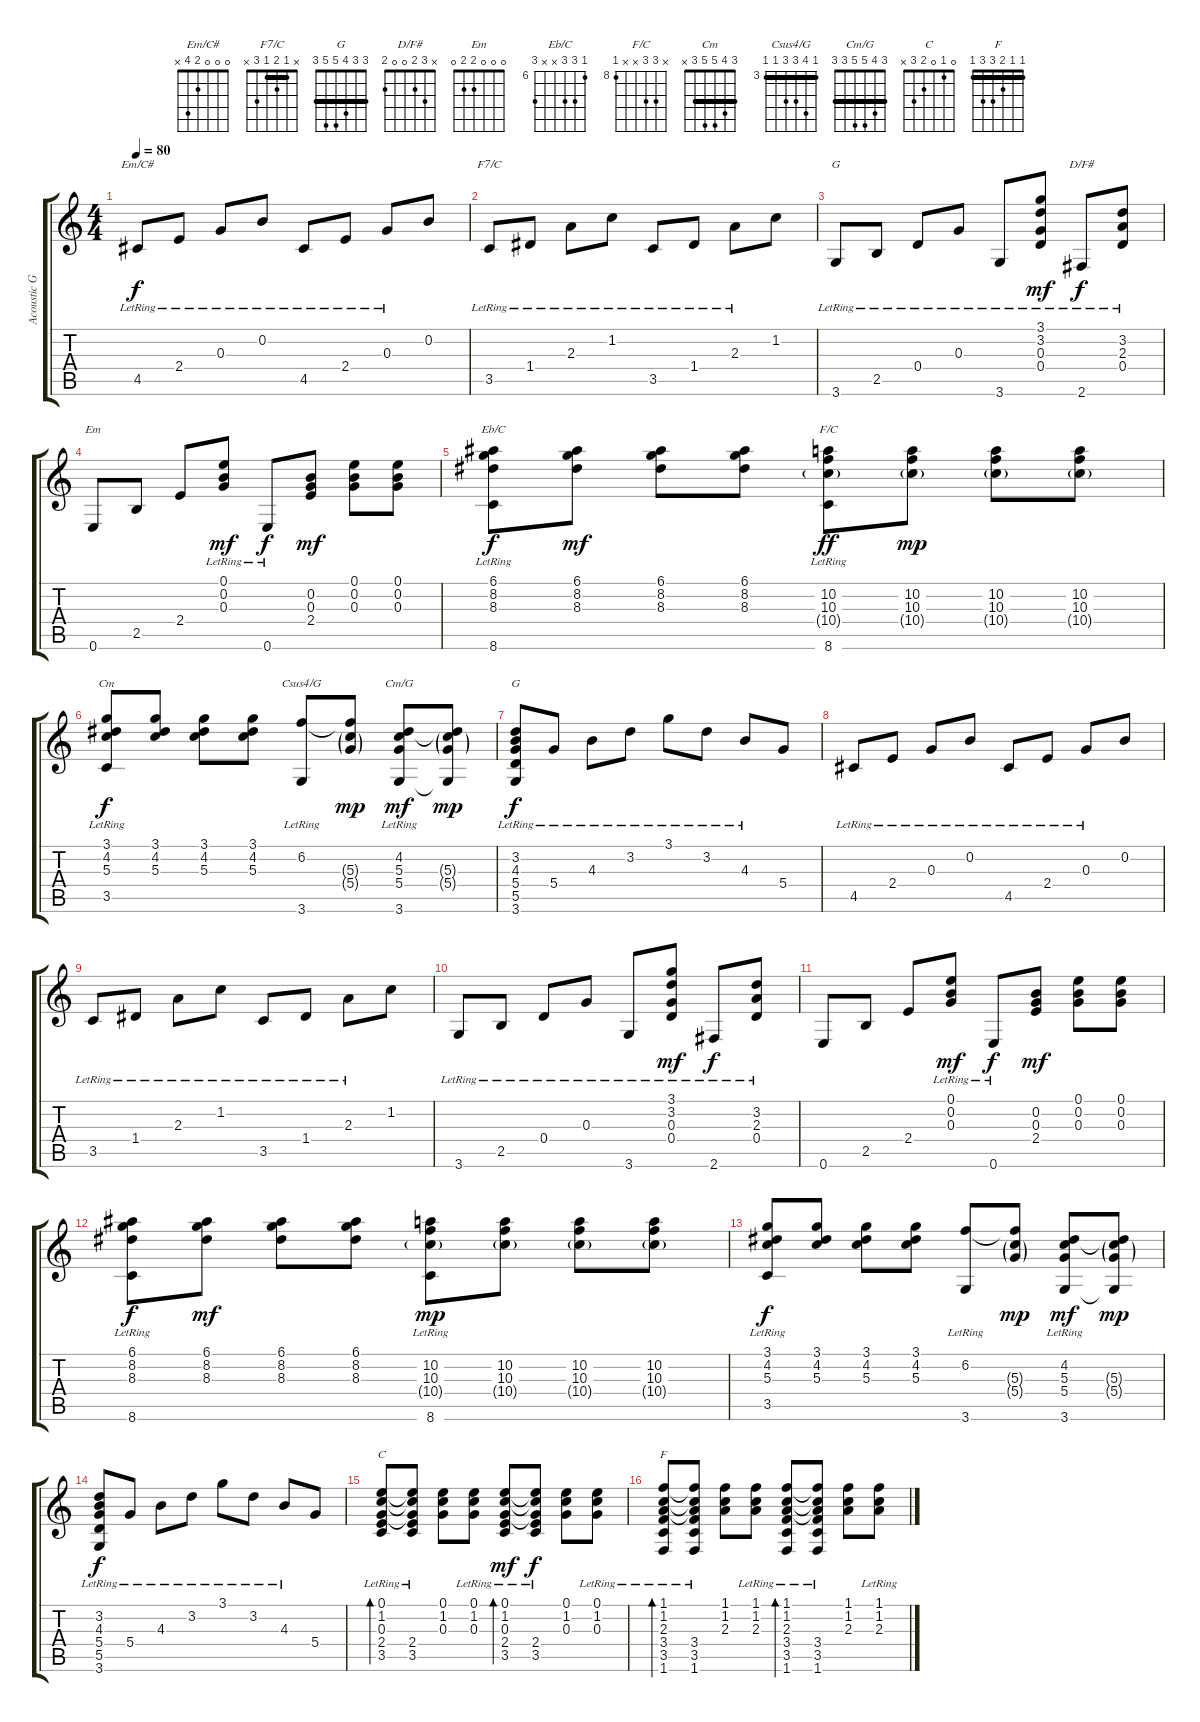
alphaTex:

\track ("Acoustic Guitar" "Acoustic G") {instrument acousticguitarsteel}
\staff {score tabs}
\tuning (E4 B3 G3 D3 A2 E2) {hide}
\chord ("Em/C#" 0 0 0 2 4 x)
\chord ("F7/C" x 1 2 1 3 x) {barre 1}
\chord ("G" 3 3 0 0 2 3) {barre 3}
\chord ("D/F#" x 3 2 0 0 2)
\chord ("Em" 0 0 0 2 2 0)
\chord ("Eb/C" 6 8 8 x x 8) {firstfret 6}
\chord ("F/C" x 10 10 x x 8) {firstfret 8}
\chord ("Cm" 3 4 5 5 3 x) {barre 3}
\chord ("Csus4/G" 3 6 5 5 3 3) {firstfret 3 barre 3}
\chord ("Cm/G" 3 4 5 5 3 3) {barre 3}
\chord ("G" 3 3 4 5 5 3) {barre 3}
\chord ("C" 0 1 0 2 3 x)
\chord ("F" 1 1 2 3 3 1) {barre 1}
\ts (4 4)
\section ("" "")
\tempo 80
\clef g2
\ks c
4.5{lr}.8{ch "Em/C#" dy f instrument acousticguitarsteel} 2.4{lr}.8 0.3{lr}.8 0.2{lr}.8 4.5{lr}.8 2.4{lr}.8 0.3{lr}.8 0.2.8 |
3.5{lr}.8{ch "F7/C"} 1.4{lr}.8 2.3{lr}.8 1.2{lr}.8 3.5{lr}.8 1.4{lr}.8 2.3{lr}.8 1.2.8 |
3.6{lr}.8{ch "G"} 2.5{lr}.8 0.4{lr}.8 0.3{lr}.8 3.6{lr}.8 (3.1{lr} 3.2{lr} 0.3{lr} 0.4{lr}).8{dy mf} 2.6{lr}.8{ch "D/F#" dy f} (3.2{lr} 2.3{lr} 0.4).8 |
0.6.8{ch "Em"} 2.5.8 2.4.8 (0.1{lr} 0.2{lr} 0.3{lr}).8{dy mf} 0.6{lr}.8{dy f} (0.2 0.3 2.4).8{dy mf} (0.1 0.2 0.3).8 (0.1 0.2 0.3).8 |
(6.1{lr} 8.2 8.3 8.6{lr}).8{ch "Eb/C" dy f} (6.1 8.2 8.3).8{dy mf} (6.1 8.2 8.3).8 (6.1 8.2 8.3).8 (10.2 10.3 10.4{g} 8.6{lr}).8{ch "F/C" dy ff} (10.2 10.3 10.4{g}).8{dy mp} (10.2 10.3 10.4{g}).8 (10.2 10.3 10.4{g}).8 |
(3.1 4.2 5.3 3.5{lr}).8{ch "Cm" dy f} (3.1 4.2 5.3).8 (3.1 4.2 5.3).8 (3.1 4.2 5.3).8 (6.2 3.6{lr}).8{ch "Csus4/G"} (6.2{t} 5.3{g} 5.4{g}).8{dy mp} (4.2 5.3 5.4 3.6{lr}).8{ch "Cm/G" dy mf} (4.2{t} 5.3{g} 5.4{g} 3.6{t}).8{dy mp} |
(3.2{lr} 4.3{lr} 5.4{lr} 5.5{lr} 3.6{lr}).8{ch "G" dy f} 5.4{lr}.8 4.3{lr}.8 3.2{lr}.8 3.1{lr}.8 3.2{lr}.8 4.3{lr}.8 5.4.8 |
4.5{lr}.8 2.4{lr}.8 0.3{lr}.8 0.2{lr}.8 4.5{lr}.8 2.4{lr}.8 0.3{lr}.8 0.2.8 |
3.5{lr}.8 1.4{lr}.8 2.3{lr}.8 1.2{lr}.8 3.5{lr}.8 1.4{lr}.8 2.3{lr}.8 1.2.8 |
3.6{lr}.8 2.5{lr}.8 0.4{lr}.8 0.3{lr}.8 3.6{lr}.8 (3.1{lr} 3.2{lr} 0.3{lr} 0.4{lr}).8{dy mf} 2.6{lr}.8{dy f} (3.2{lr} 2.3{lr} 0.4).8 |
0.6.8 2.5.8 2.4.8 (0.1{lr} 0.2{lr} 0.3{lr}).8{dy mf} 0.6{lr}.8{dy f} (0.2 0.3 2.4).8{dy mf} (0.1 0.2 0.3).8 (0.1 0.2 0.3).8 |
(6.1{lr} 8.2 8.3 8.6{lr}).8{dy f} (6.1 8.2 8.3).8{dy mf} (6.1 8.2 8.3).8 (6.1 8.2 8.3).8 (10.2 10.3 10.4{g} 8.6{lr}).8{dy mp} (10.2 10.3 10.4{g}).8 (10.2 10.3 10.4{g}).8 (10.2 10.3 10.4{g}).8 |
(3.1 4.2 5.3 3.5{lr}).8{dy f} (3.1 4.2 5.3).8 (3.1 4.2 5.3).8 (3.1 4.2 5.3).8 (6.2 3.6{lr}).8 (6.2{t} 5.3{g} 5.4{g}).8{dy mp} (4.2 5.3 5.4 3.6{lr}).8{dy mf} (4.2{t} 5.3{g} 5.4{g} 3.6{t}).8{dy mp} |
(3.2{lr} 4.3{lr} 5.4{lr} 5.5{lr} 3.6{lr}).8{dy f} 5.4{lr}.8 4.3{lr}.8 3.2{lr}.8 3.1{lr}.8 3.2{lr}.8 4.3{lr}.8 5.4.8 |
(0.1 1.2 0.3 2.4{lr} 3.5{lr}).8{bd 30 ch "C"} (0.1{t} 1.2{t} 0.3{t} 2.4{lr} 3.5{lr}).8 (0.1 1.2 0.3).8 (0.1{lr} 1.2{lr} 0.3{lr}).8 (0.1 1.2 0.3 2.4 3.5{lr}).8{bd 30 dy mf} (0.1{t} 1.2{t} 0.3{t} 2.4{lr} 3.5{lr}).8{dy f} (0.1 1.2 0.3).8 (0.1{lr} 1.2{lr} 0.3{lr}).8 |
(1.1 1.2 2.3 3.4 3.5 1.6{lr}).8{bd 30 ch "F"} (1.1{t} 1.2{t} 2.3{t} 3.4{lr} 3.5{lr} 1.6{lr}).8 (1.1 1.2 2.3).8 (1.1{lr} 1.2{lr} 2.3{lr}).8 (1.1 1.2 2.3 3.4{lr} 3.5{lr} 1.6{lr}).8{bd 30} (1.1{t} 1.2{t} 2.3{t} 3.4{lr} 3.5{lr} 1.6{lr}).8 (1.1 1.2 2.3).8 (1.1{lr} 1.2{lr} 2.3{lr}).8
